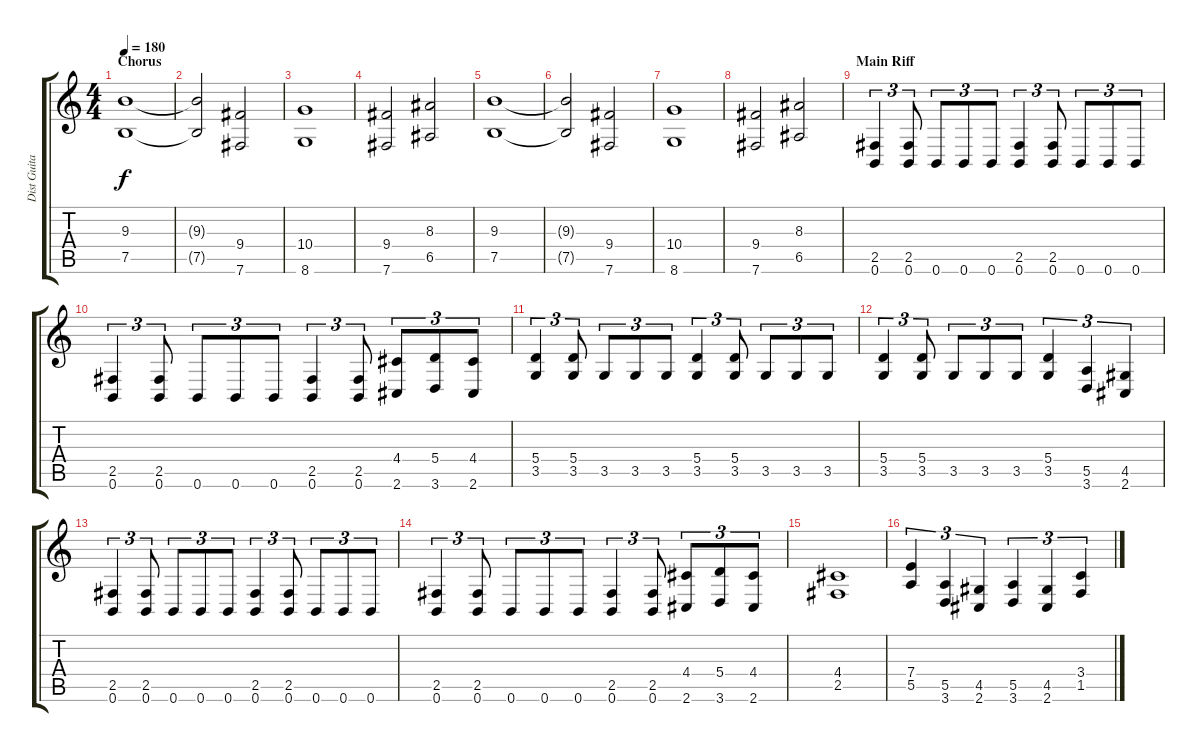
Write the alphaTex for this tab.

\track ("Dist Guitar 2" "Dist Guita") {instrument distortionguitar}
\staff {score tabs}
\tuning (B3 Gb3 D3 A2 E2 B1) {hide}
\ts (4 4)
\section ("" "Chorus")
\tempo 180
\clef g2
\ks c
(9.3 7.5).1{dy f} |
(9.3{t} 7.5{t}).2 (9.4 7.6).2 |
(10.4 8.6).1 |
(9.4 7.6).2 (8.3 6.5).2 |
(9.3 7.5).1 |
(9.3{t} 7.5{t}).2 (9.4 7.6).2 |
(10.4 8.6).1 |
(9.4 7.6).2 (8.3 6.5).2 |
\section ("" "Main Riff")
(2.5 0.6).4{tu (3 2)} (2.5 0.6).8{tu (3 2)} 0.6.8{tu (3 2)} 0.6.8{tu (3 2)} 0.6.8{tu (3 2)} (2.5 0.6).4{tu (3 2)} (2.5 0.6).8{tu (3 2)} 0.6.8{tu (3 2)} 0.6.8{tu (3 2)} 0.6.8{tu (3 2)} |
(2.5 0.6).4{tu (3 2)} (2.5 0.6).8{tu (3 2)} 0.6.8{tu (3 2)} 0.6.8{tu (3 2)} 0.6.8{tu (3 2)} (2.5 0.6).4{tu (3 2)} (2.5 0.6).8{tu (3 2)} (4.4 2.6).8{tu (3 2)} (5.4 3.6).8{tu (3 2)} (4.4 2.6).8{tu (3 2)} |
(5.4 3.5).4{tu (3 2)} (5.4 3.5).8{tu (3 2)} 3.5.8{tu (3 2)} 3.5.8{tu (3 2)} 3.5.8{tu (3 2)} (5.4 3.5).4{tu (3 2)} (5.4 3.5).8{tu (3 2)} 3.5.8{tu (3 2)} 3.5.8{tu (3 2)} 3.5.8{tu (3 2)} |
(5.4 3.5).4{tu (3 2)} (5.4 3.5).8{tu (3 2)} 3.5.8{tu (3 2)} 3.5.8{tu (3 2)} 3.5.8{tu (3 2)} (5.4 3.5).4{tu (3 2)} (5.5 3.6).4{tu (3 2)} (4.5 2.6).4{tu (3 2)} |
(2.5 0.6).4{tu (3 2)} (2.5 0.6).8{tu (3 2)} 0.6.8{tu (3 2)} 0.6.8{tu (3 2)} 0.6.8{tu (3 2)} (2.5 0.6).4{tu (3 2)} (2.5 0.6).8{tu (3 2)} 0.6.8{tu (3 2)} 0.6.8{tu (3 2)} 0.6.8{tu (3 2)} |
(2.5 0.6).4{tu (3 2)} (2.5 0.6).8{tu (3 2)} 0.6.8{tu (3 2)} 0.6.8{tu (3 2)} 0.6.8{tu (3 2)} (2.5 0.6).4{tu (3 2)} (2.5 0.6).8{tu (3 2)} (4.4 2.6).8{tu (3 2)} (5.4 3.6).8{tu (3 2)} (4.4 2.6).8{tu (3 2)} |
(4.4 2.5).1 |
(7.4 5.5).4{tu (3 2)} (5.5 3.6).4{tu (3 2)} (4.5 2.6).4{tu (3 2)} (5.5 3.6).4{tu (3 2)} (4.5 2.6).4{tu (3 2)} (3.4 1.5).4{tu (3 2)}
